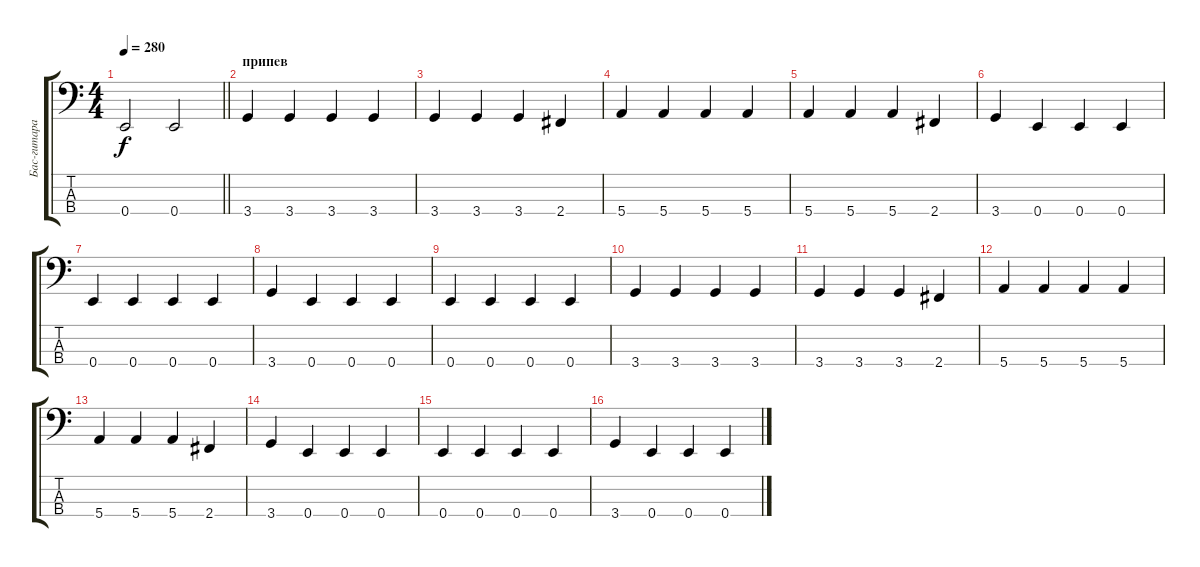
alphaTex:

\track ("Бас-гитара" "Бас-гитара") {instrument electricbasspick}
\staff {score tabs}
\tuning (G2 D2 A1 E1) {hide}
\ts (4 4)
\tempo 280
\clef f4
\barLineRight lightlight
\ks c
0.4.2{dy f} 0.4.2 |
\section ("" "припев")
3.4.4 3.4.4 3.4.4 3.4.4 |
3.4.4 3.4.4 3.4.4 2.4.4 |
5.4.4 5.4.4 5.4.4 5.4.4 |
5.4.4 5.4.4 5.4.4 2.4.4 |
3.4.4 0.4.4 0.4.4 0.4.4 |
0.4.4 0.4.4 0.4.4 0.4.4 |
3.4.4 0.4.4 0.4.4 0.4.4 |
0.4.4 0.4.4 0.4.4 0.4.4 |
3.4.4 3.4.4 3.4.4 3.4.4 |
3.4.4 3.4.4 3.4.4 2.4.4 |
5.4.4 5.4.4 5.4.4 5.4.4 |
5.4.4 5.4.4 5.4.4 2.4.4 |
3.4.4 0.4.4 0.4.4 0.4.4 |
0.4.4 0.4.4 0.4.4 0.4.4 |
3.4.4 0.4.4 0.4.4 0.4.4
